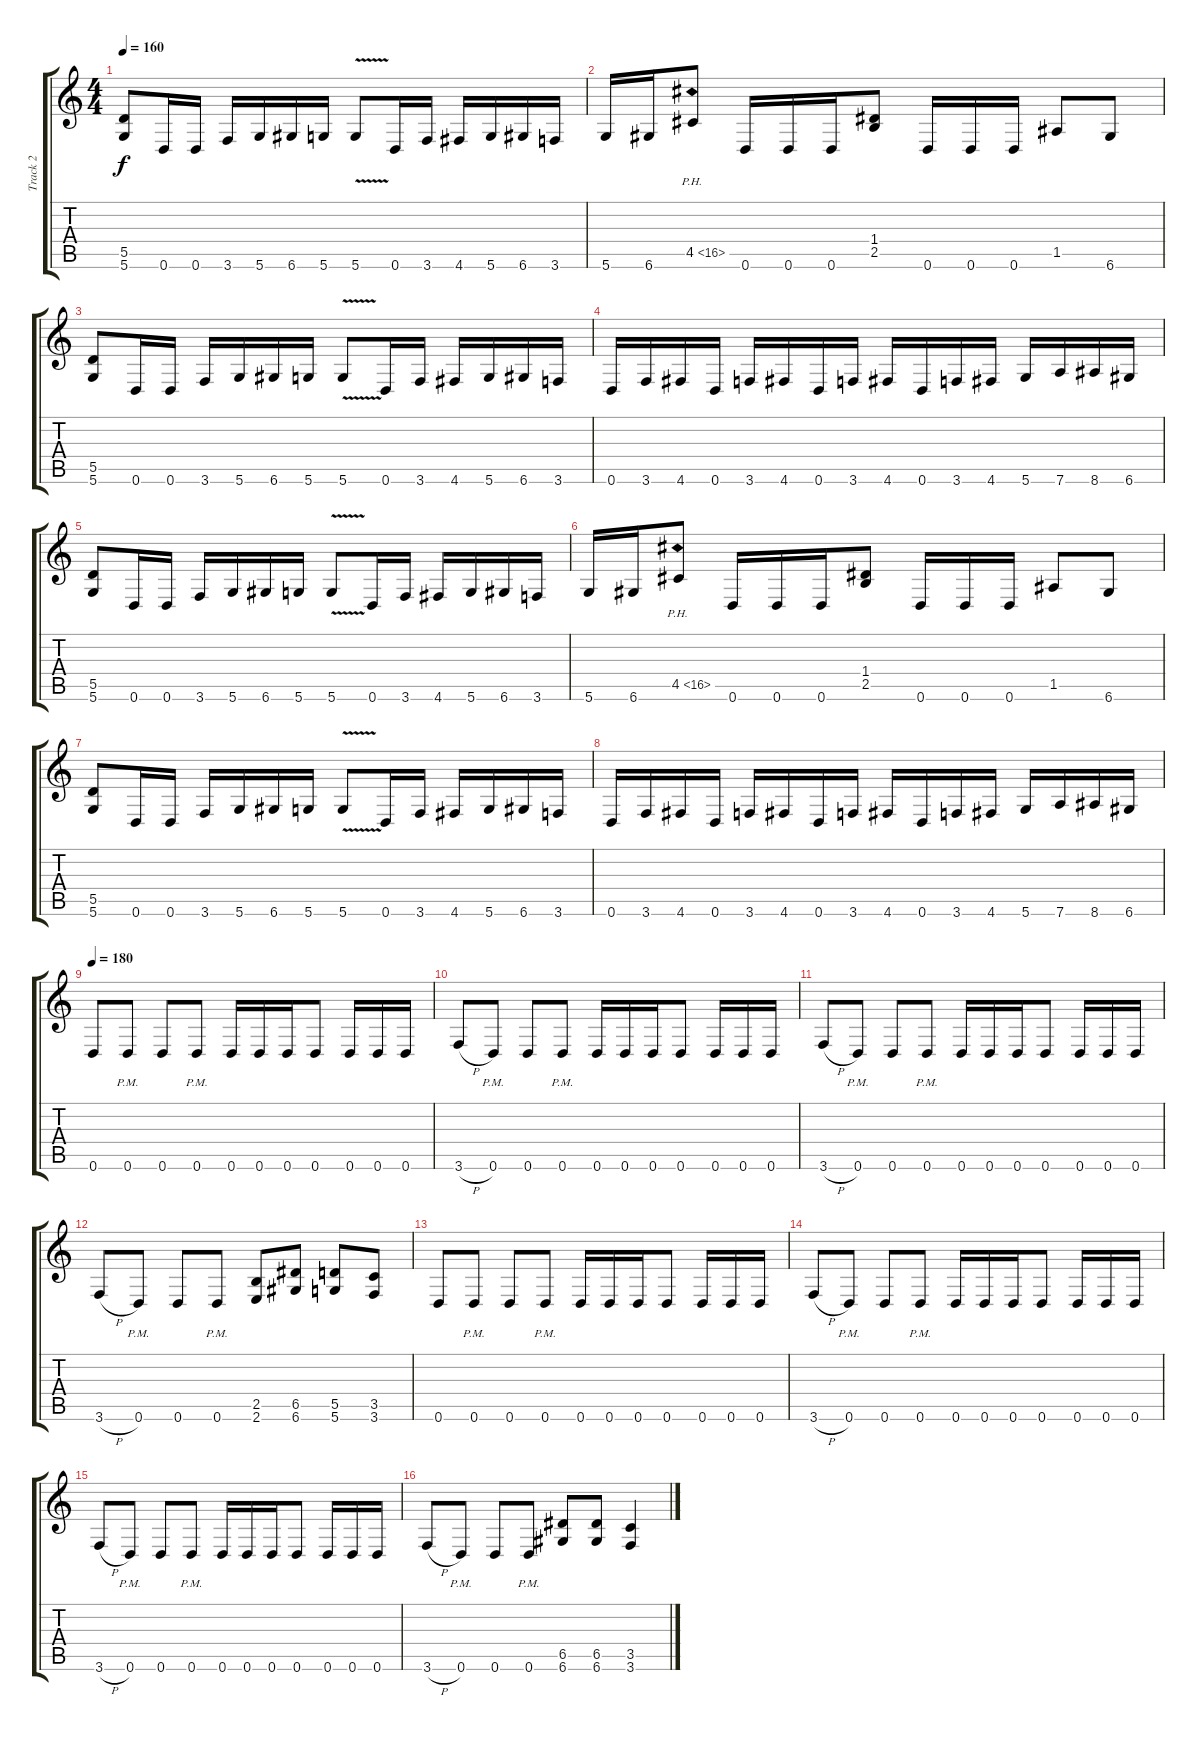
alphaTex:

\track ("Track 2" "Track 2") {instrument distortionguitar}
\staff {score tabs}
\tuning (E4 B3 G3 D3 A2 D2) {hide}
\ts (4 4)
\tempo 160
\clef g2
\ks c
(5.5 5.6).8{dy f} 0.6.16 0.6.16 3.6.16 5.6.16 6.6.16 5.6.16 5.6{v}.8 0.6.16 3.6.16 4.6.16 5.6.16 6.6.16 3.6.16 |
5.6.16 6.6.16 4.5{ph 12}.8 0.6.16 0.6.16 0.6.16 (1.4 2.5).8 0.6.16 0.6.16 0.6.16 1.5.8 6.6.8 |
(5.5 5.6).8 0.6.16 0.6.16 3.6.16 5.6.16 6.6.16 5.6.16 5.6{v}.8 0.6.16 3.6.16 4.6.16 5.6.16 6.6.16 3.6.16 |
0.6.16 3.6.16 4.6.16 0.6.16 3.6.16 4.6.16 0.6.16 3.6.16 4.6.16 0.6.16 3.6.16 4.6.16 5.6.16 7.6.16 8.6.16 6.6.16 |
(5.5 5.6).8 0.6.16 0.6.16 3.6.16 5.6.16 6.6.16 5.6.16 5.6{v}.8 0.6.16 3.6.16 4.6.16 5.6.16 6.6.16 3.6.16 |
5.6.16 6.6.16 4.5{ph 12}.8 0.6.16 0.6.16 0.6.16 (1.4 2.5).8 0.6.16 0.6.16 0.6.16 1.5.8 6.6.8 |
(5.5 5.6).8 0.6.16 0.6.16 3.6.16 5.6.16 6.6.16 5.6.16 5.6{v}.8 0.6.16 3.6.16 4.6.16 5.6.16 6.6.16 3.6.16 |
0.6.16 3.6.16 4.6.16 0.6.16 3.6.16 4.6.16 0.6.16 3.6.16 4.6.16 0.6.16 3.6.16 4.6.16 5.6.16 7.6.16 8.6.16 6.6.16 |
\tempo 180
0.6.8 0.6{pm}.8 0.6.8 0.6{pm}.8 0.6.16 0.6.16 0.6.16 0.6.8 0.6.16 0.6.16 0.6.16 |
3.6{h}.8 0.6{pm}.8 0.6.8 0.6{pm}.8 0.6.16 0.6.16 0.6.16 0.6.8 0.6.16 0.6.16 0.6.16 |
3.6{h}.8 0.6{pm}.8 0.6.8 0.6{pm}.8 0.6.16 0.6.16 0.6.16 0.6.8 0.6.16 0.6.16 0.6.16 |
3.6{h}.8 0.6{pm}.8 0.6.8 0.6{pm}.8 (2.5 2.6).8 (6.5 6.6).8 (5.5 5.6).8 (3.5 3.6).8 |
0.6.8 0.6{pm}.8 0.6.8 0.6{pm}.8 0.6.16 0.6.16 0.6.16 0.6.8 0.6.16 0.6.16 0.6.16 |
3.6{h}.8 0.6{pm}.8 0.6.8 0.6{pm}.8 0.6.16 0.6.16 0.6.16 0.6.8 0.6.16 0.6.16 0.6.16 |
3.6{h}.8 0.6{pm}.8 0.6.8 0.6{pm}.8 0.6.16 0.6.16 0.6.16 0.6.8 0.6.16 0.6.16 0.6.16 |
3.6{h}.8 0.6{pm}.8 0.6.8 0.6{pm}.8 (6.5 6.6).8 (6.5 6.6).8 (3.5 3.6).4
